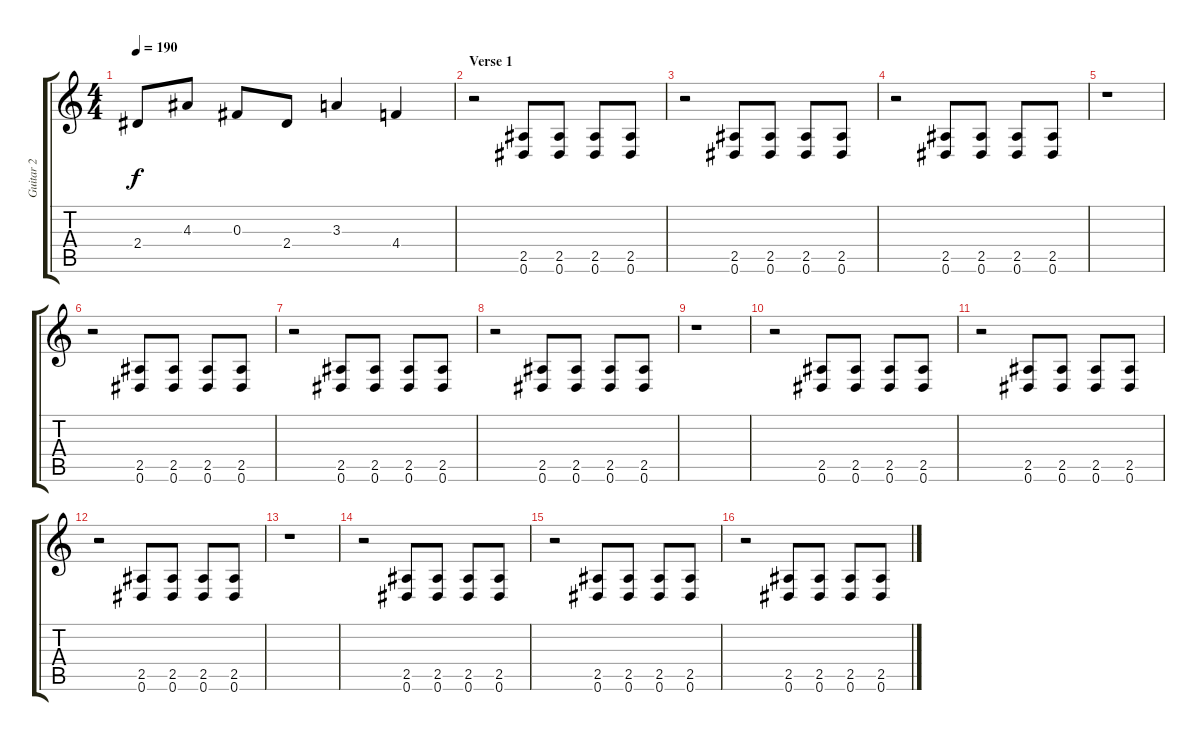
\track ("Guitar 2" "Guitar 2") {instrument overdrivenguitar}
\staff {score tabs}
\tuning (Eb4 Bb3 Gb3 Db3 Ab2 Eb2) {hide}
\ts (4 4)
\tempo 190
\clef g2
\ks c
2.4{t}.8{dy f} 4.3.8 0.3.8 2.4.8 3.3.4 4.4.4 |
\section ("" "Verse 1")
r.2 (2.5 0.6).8 (2.5 0.6).8 (2.5 0.6).8 (2.5 0.6).8 |
r.2 (2.5 0.6).8 (2.5 0.6).8 (2.5 0.6).8 (2.5 0.6).8 |
r.2 (2.5 0.6).8 (2.5 0.6).8 (2.5 0.6).8 (2.5 0.6).8 |
r.1 |
r.2 (2.5 0.6).8 (2.5 0.6).8 (2.5 0.6).8 (2.5 0.6).8 |
r.2 (2.5 0.6).8 (2.5 0.6).8 (2.5 0.6).8 (2.5 0.6).8 |
r.2 (2.5 0.6).8 (2.5 0.6).8 (2.5 0.6).8 (2.5 0.6).8 |
r.1 |
r.2 (2.5 0.6).8 (2.5 0.6).8 (2.5 0.6).8 (2.5 0.6).8 |
r.2 (2.5 0.6).8 (2.5 0.6).8 (2.5 0.6).8 (2.5 0.6).8 |
r.2 (2.5 0.6).8 (2.5 0.6).8 (2.5 0.6).8 (2.5 0.6).8 |
r.1 |
r.2 (2.5 0.6).8 (2.5 0.6).8 (2.5 0.6).8 (2.5 0.6).8 |
r.2 (2.5 0.6).8 (2.5 0.6).8 (2.5 0.6).8 (2.5 0.6).8 |
r.2 (2.5 0.6).8 (2.5 0.6).8 (2.5 0.6).8 (2.5 0.6).8
